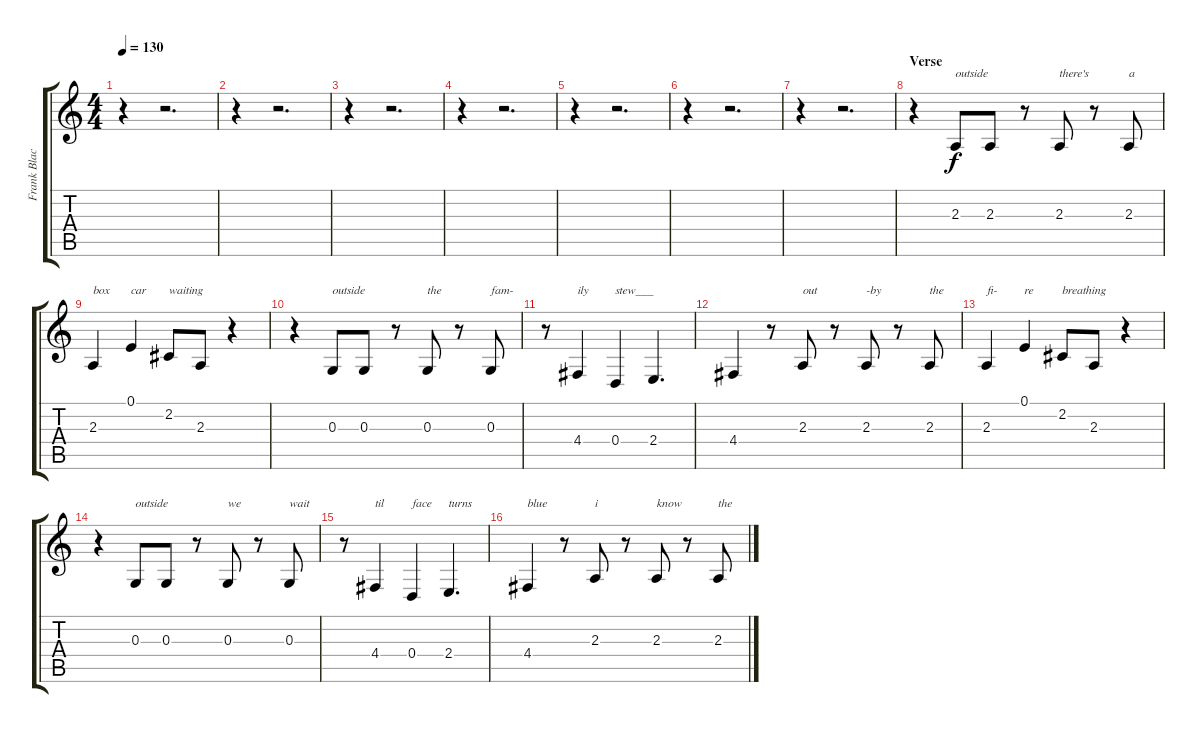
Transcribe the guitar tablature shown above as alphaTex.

\track ("Frank Black/Kim Deal - Vocals" "Frank Blac") {instrument oboe}
\staff {score tabs}
\tuning (E4 B3 G3 D3 A2 E2) {hide}
\ts (4 4)
\tempo 130
\clef g2
\ks c
r.4{dy f instrument oboe} r.2{d} |
r.4 r.2{d} |
r.4 r.2{d} |
r.4 r.2{d} |
r.4 r.2{d} |
r.4 r.2{d} |
r.4 r.2{d} |
\section ("" "Verse")
r.4 2.3.8{txt "outside"} 2.3.8 r.8 2.3.8{txt "there's"} r.8 2.3.8{txt "a"} |
2.3.4{txt "box"} 0.1.4{txt "car"} 2.2.8{txt "waiting"} 2.3.8 r.4 |
r.4 0.3.8{txt "outside"} 0.3.8 r.8 0.3.8{txt "the"} r.8 0.3.8{txt "fam-"} |
r.8 4.4.4{txt "ily"} 0.4.4{txt "stew___"} 2.4.4{d} |
4.4.4 r.8 2.3.8{txt "out"} r.8 2.3.8{txt "-by"} r.8 2.3.8{txt "the"} |
2.3.4{txt "fi-"} 0.1.4{txt "re"} 2.2.8{txt "breathing"} 2.3.8 r.4 |
r.4 0.3.8{txt "outside"} 0.3.8 r.8 0.3.8{txt "we"} r.8 0.3.8{txt "wait"} |
r.8 4.4.4{txt "til"} 0.4.4{txt "face"} 2.4.4{d txt "turns"} |
4.4.4{txt "blue"} r.8 2.3.8{txt "i"} r.8 2.3.8{txt "know"} r.8 2.3.8{txt "the"}
